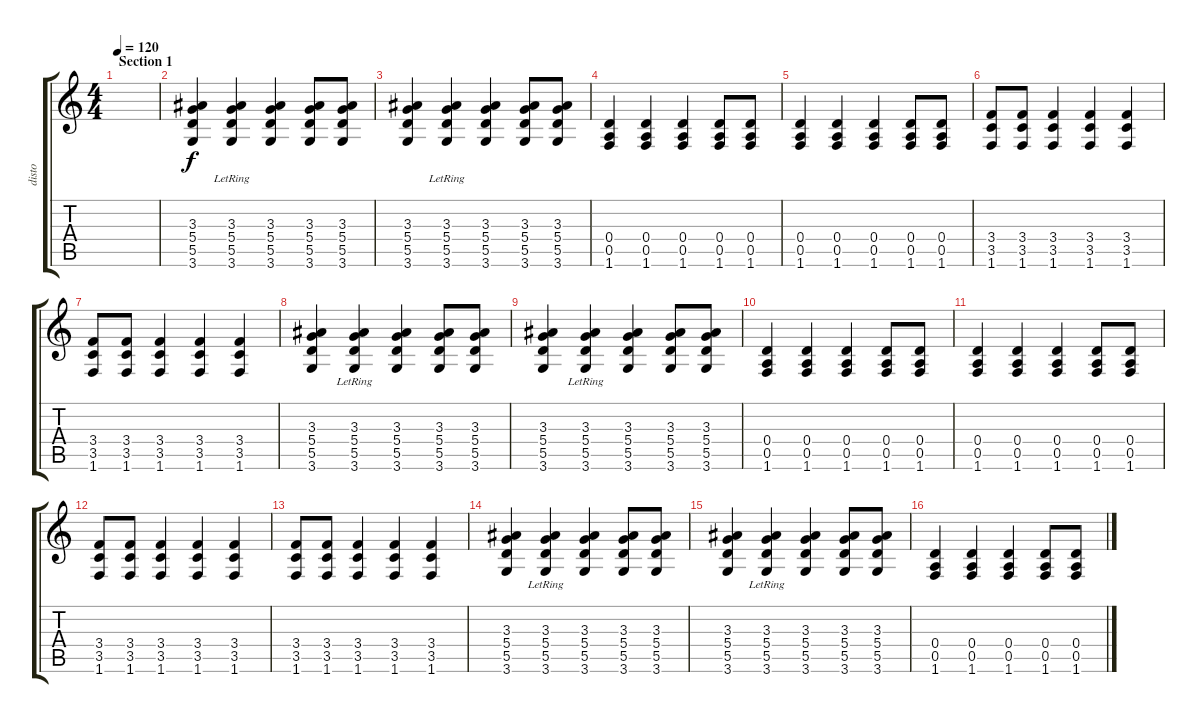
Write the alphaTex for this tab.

\track ("disto" "disto") {instrument distortionguitar}
\staff {score tabs}
\tuning (E4 B3 G3 D3 A2 E2) {hide}
\ts (4 4)
\section ("" "Section 1")
\tempo 120
\clef g2
\ks c
|
(3.3 5.4 5.5 3.6).4 (3.3 5.4 5.5 3.6{lr}).4 (3.3 5.4 5.5 3.6).4 (3.3 5.4 5.5 3.6).8 (3.3 5.4 5.5 3.6).8 |
(3.3 5.4 5.5 3.6).4 (3.3 5.4 5.5 3.6{lr}).4 (3.3 5.4 5.5 3.6).4 (3.3 5.4 5.5 3.6).8 (3.3 5.4 5.5 3.6).8 |
(0.4 0.5 1.6).4 (0.4 0.5 1.6).4 (0.4 0.5 1.6).4 (0.4 0.5 1.6).8 (0.4 0.5 1.6).8 |
(0.4 0.5 1.6).4 (0.4 0.5 1.6).4 (0.4 0.5 1.6).4 (0.4 0.5 1.6).8 (0.4 0.5 1.6).8 |
(3.4 3.5 1.6).8 (3.4 3.5 1.6).8 (3.4 3.5 1.6).4 (3.4 3.5 1.6).4 (3.4 3.5 1.6).4 |
(3.4 3.5 1.6).8 (3.4 3.5 1.6).8 (3.4 3.5 1.6).4 (3.4 3.5 1.6).4 (3.4 3.5 1.6).4 |
(3.3 5.4 5.5 3.6).4 (3.3 5.4 5.5 3.6{lr}).4 (3.3 5.4 5.5 3.6).4 (3.3 5.4 5.5 3.6).8 (3.3 5.4 5.5 3.6).8 |
(3.3 5.4 5.5 3.6).4 (3.3 5.4 5.5 3.6{lr}).4 (3.3 5.4 5.5 3.6).4 (3.3 5.4 5.5 3.6).8 (3.3 5.4 5.5 3.6).8 |
(0.4 0.5 1.6).4 (0.4 0.5 1.6).4 (0.4 0.5 1.6).4 (0.4 0.5 1.6).8 (0.4 0.5 1.6).8 |
(0.4 0.5 1.6).4 (0.4 0.5 1.6).4 (0.4 0.5 1.6).4 (0.4 0.5 1.6).8 (0.4 0.5 1.6).8 |
(3.4 3.5 1.6).8 (3.4 3.5 1.6).8 (3.4 3.5 1.6).4 (3.4 3.5 1.6).4 (3.4 3.5 1.6).4 |
(3.4 3.5 1.6).8 (3.4 3.5 1.6).8 (3.4 3.5 1.6).4 (3.4 3.5 1.6).4 (3.4 3.5 1.6).4 |
(3.3 5.4 5.5 3.6).4 (3.3 5.4 5.5 3.6{lr}).4 (3.3 5.4 5.5 3.6).4 (3.3 5.4 5.5 3.6).8 (3.3 5.4 5.5 3.6).8 |
(3.3 5.4 5.5 3.6).4 (3.3 5.4 5.5 3.6{lr}).4 (3.3 5.4 5.5 3.6).4 (3.3 5.4 5.5 3.6).8 (3.3 5.4 5.5 3.6).8 |
(0.4 0.5 1.6).4 (0.4 0.5 1.6).4 (0.4 0.5 1.6).4 (0.4 0.5 1.6).8 (0.4 0.5 1.6).8
